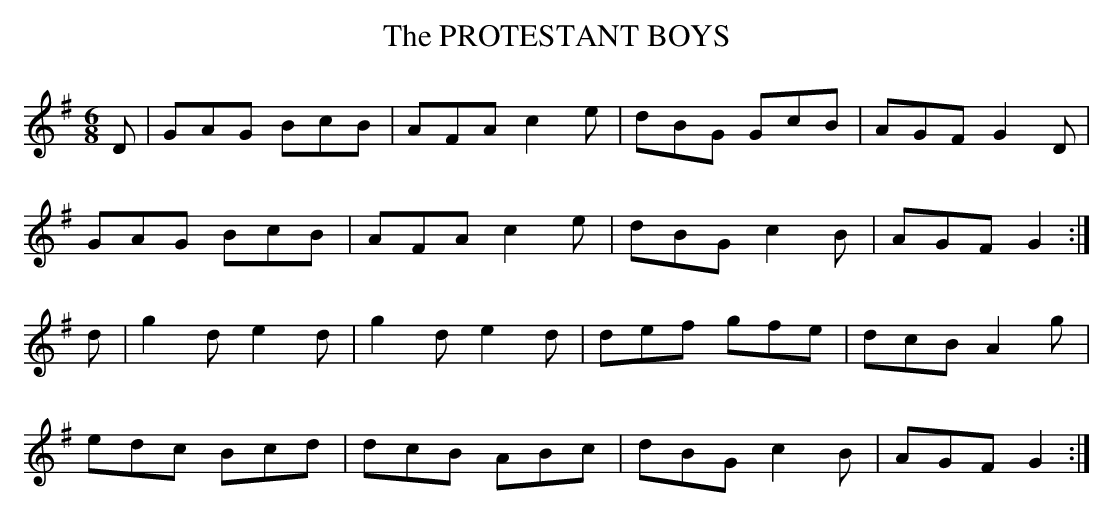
X:1
T:PROTESTANT BOYS, The
Y:"with spirit"
M:6/8
L:1/8
K:G
D|GAG BcB|AFA c2e|dBG GcB|AGF G2D|
GAG BcB|AFA c2e|dBG c2B|AGF G2 :|
d|g2d e2d|g2d e2d|def gfe|dcB A2g|
edc Bcd|dcB ABc|dBG c2B|AGF G2 :|
